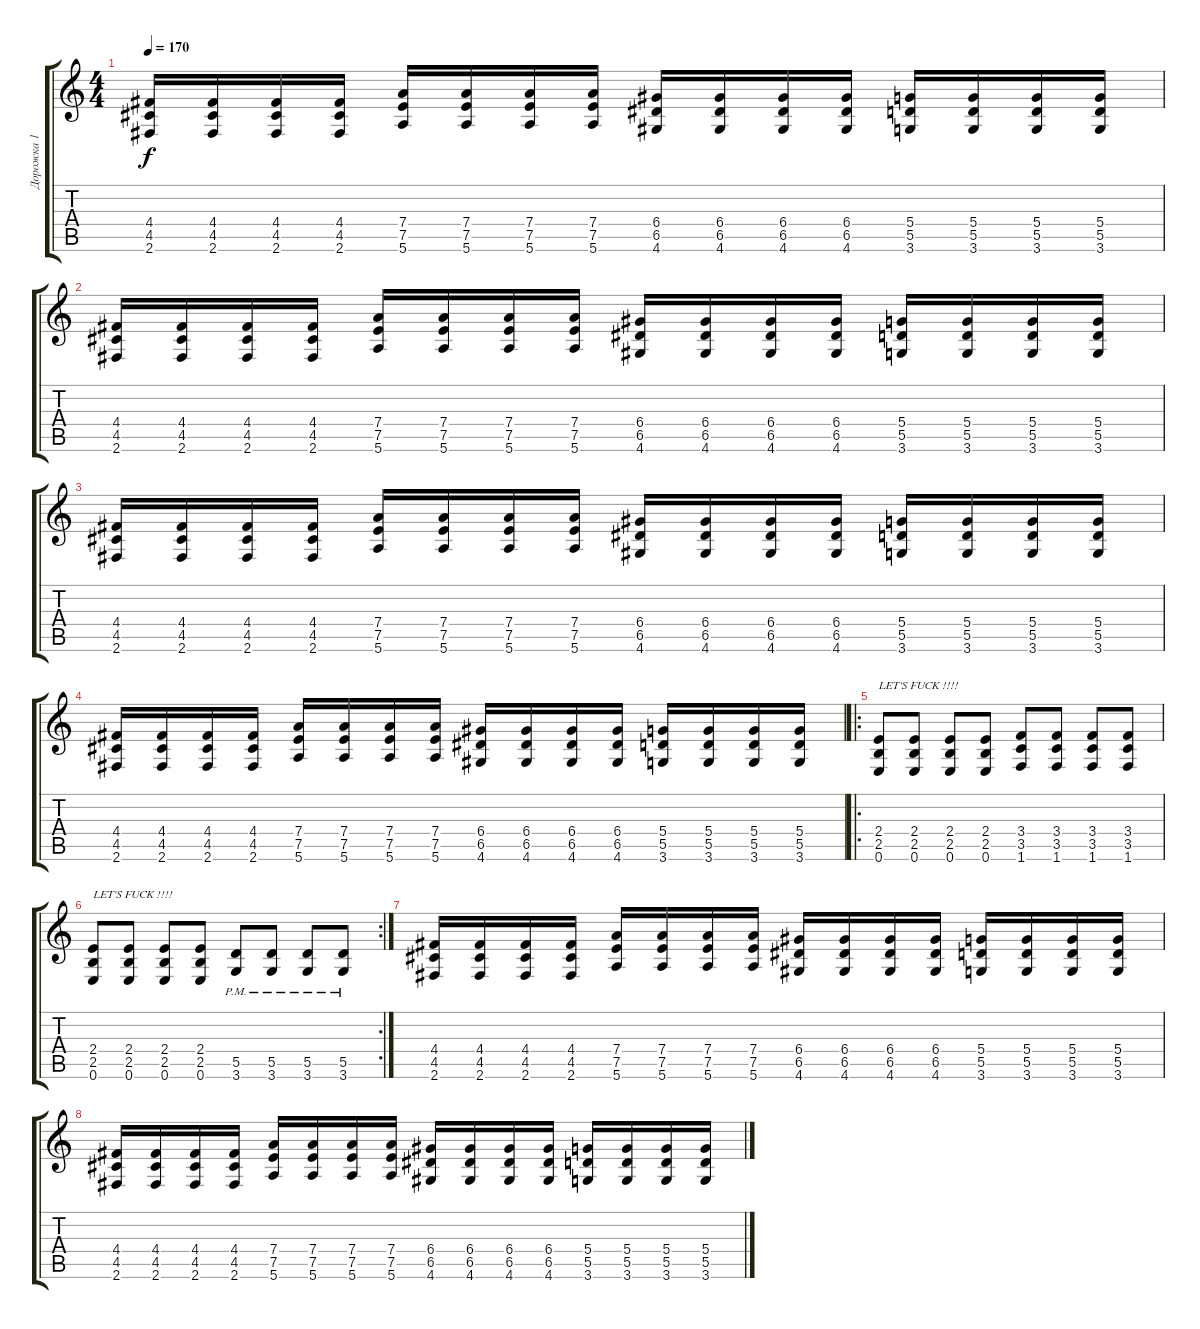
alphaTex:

\track ("Дорожка 1" "Дорожка 1") {instrument distortionguitar}
\staff {score tabs}
\tuning (E4 B3 G3 D3 A2 E2) {hide}
\ts (4 4)
\tempo 170
\clef g2
\ks c
(4.4 4.5 2.6).16{dy f} (4.4 4.5 2.6).16 (4.4 4.5 2.6).16 (4.4 4.5 2.6).16 (7.4 7.5 5.6).16 (7.4 7.5 5.6).16 (7.4 7.5 5.6).16 (7.4 7.5 5.6).16 (6.4 6.5 4.6).16 (6.4 6.5 4.6).16 (6.4 6.5 4.6).16 (6.4 6.5 4.6).16 (5.4 5.5 3.6).16 (5.4 5.5 3.6).16 (5.4 5.5 3.6).16 (5.4 5.5 3.6).16 |
(4.4 4.5 2.6).16 (4.4 4.5 2.6).16 (4.4 4.5 2.6).16 (4.4 4.5 2.6).16 (7.4 7.5 5.6).16 (7.4 7.5 5.6).16 (7.4 7.5 5.6).16 (7.4 7.5 5.6).16 (6.4 6.5 4.6).16 (6.4 6.5 4.6).16 (6.4 6.5 4.6).16 (6.4 6.5 4.6).16 (5.4 5.5 3.6).16 (5.4 5.5 3.6).16 (5.4 5.5 3.6).16 (5.4 5.5 3.6).16 |
(4.4 4.5 2.6).16 (4.4 4.5 2.6).16 (4.4 4.5 2.6).16 (4.4 4.5 2.6).16 (7.4 7.5 5.6).16 (7.4 7.5 5.6).16 (7.4 7.5 5.6).16 (7.4 7.5 5.6).16 (6.4 6.5 4.6).16 (6.4 6.5 4.6).16 (6.4 6.5 4.6).16 (6.4 6.5 4.6).16 (5.4 5.5 3.6).16 (5.4 5.5 3.6).16 (5.4 5.5 3.6).16 (5.4 5.5 3.6).16 |
(4.4 4.5 2.6).16 (4.4 4.5 2.6).16 (4.4 4.5 2.6).16 (4.4 4.5 2.6).16 (7.4 7.5 5.6).16 (7.4 7.5 5.6).16 (7.4 7.5 5.6).16 (7.4 7.5 5.6).16 (6.4 6.5 4.6).16 (6.4 6.5 4.6).16 (6.4 6.5 4.6).16 (6.4 6.5 4.6).16 (5.4 5.5 3.6).16 (5.4 5.5 3.6).16 (5.4 5.5 3.6).16 (5.4 5.5 3.6).16 |
\ro
(2.4 2.5 0.6).8{txt "LET'S FUCK !!!!"} (2.4 2.5 0.6).8 (2.4 2.5 0.6).8 (2.4 2.5 0.6).8 (3.4 3.5 1.6).8 (3.4 3.5 1.6).8 (3.4 3.5 1.6).8 (3.4 3.5 1.6).8 |
\rc 2
(2.4 2.5 0.6).8{txt "LET'S FUCK !!!!"} (2.4 2.5 0.6).8 (2.4 2.5 0.6).8 (2.4 2.5 0.6).8 (5.5{pm} 3.6{pm}).8 (5.5{pm} 3.6{pm}).8 (5.5{pm} 3.6{pm}).8 (5.5{pm} 3.6{pm}).8 |
(4.4 4.5 2.6).16 (4.4 4.5 2.6).16 (4.4 4.5 2.6).16 (4.4 4.5 2.6).16 (7.4 7.5 5.6).16 (7.4 7.5 5.6).16 (7.4 7.5 5.6).16 (7.4 7.5 5.6).16 (6.4 6.5 4.6).16 (6.4 6.5 4.6).16 (6.4 6.5 4.6).16 (6.4 6.5 4.6).16 (5.4 5.5 3.6).16 (5.4 5.5 3.6).16 (5.4 5.5 3.6).16 (5.4 5.5 3.6).16 |
(4.4 4.5 2.6).16 (4.4 4.5 2.6).16 (4.4 4.5 2.6).16 (4.4 4.5 2.6).16 (7.4 7.5 5.6).16 (7.4 7.5 5.6).16 (7.4 7.5 5.6).16 (7.4 7.5 5.6).16 (6.4 6.5 4.6).16 (6.4 6.5 4.6).16 (6.4 6.5 4.6).16 (6.4 6.5 4.6).16 (5.4 5.5 3.6).16 (5.4 5.5 3.6).16 (5.4 5.5 3.6).16 (5.4 5.5 3.6).16
